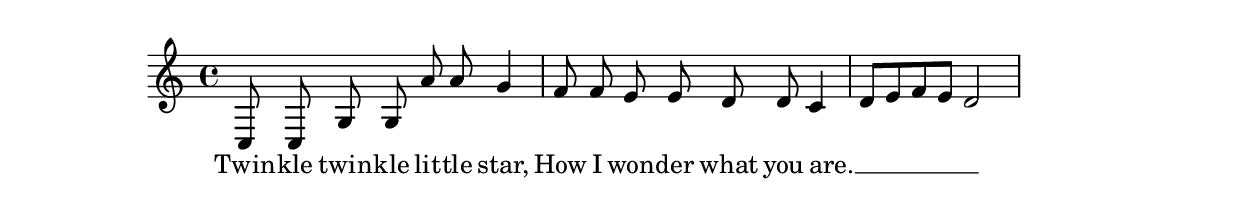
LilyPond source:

\version "2.18.2"
\book {
  \header {
  }
  
  \new Staff = SopranoStaff \with { } 
  \context Staff = SopranoStaff {
    \relative c {
      \clef treble
      \autoBeamOff
      \time 4/4
      c8 c g' g a' a g4
      f8 f e e d d c4 d8[ e f e] d2
    }
    \addlyrics {
      Twin -- kle twin -- kle lit -- tle star,
      How I won -- der what you are. __ _ _
    }
  }
}